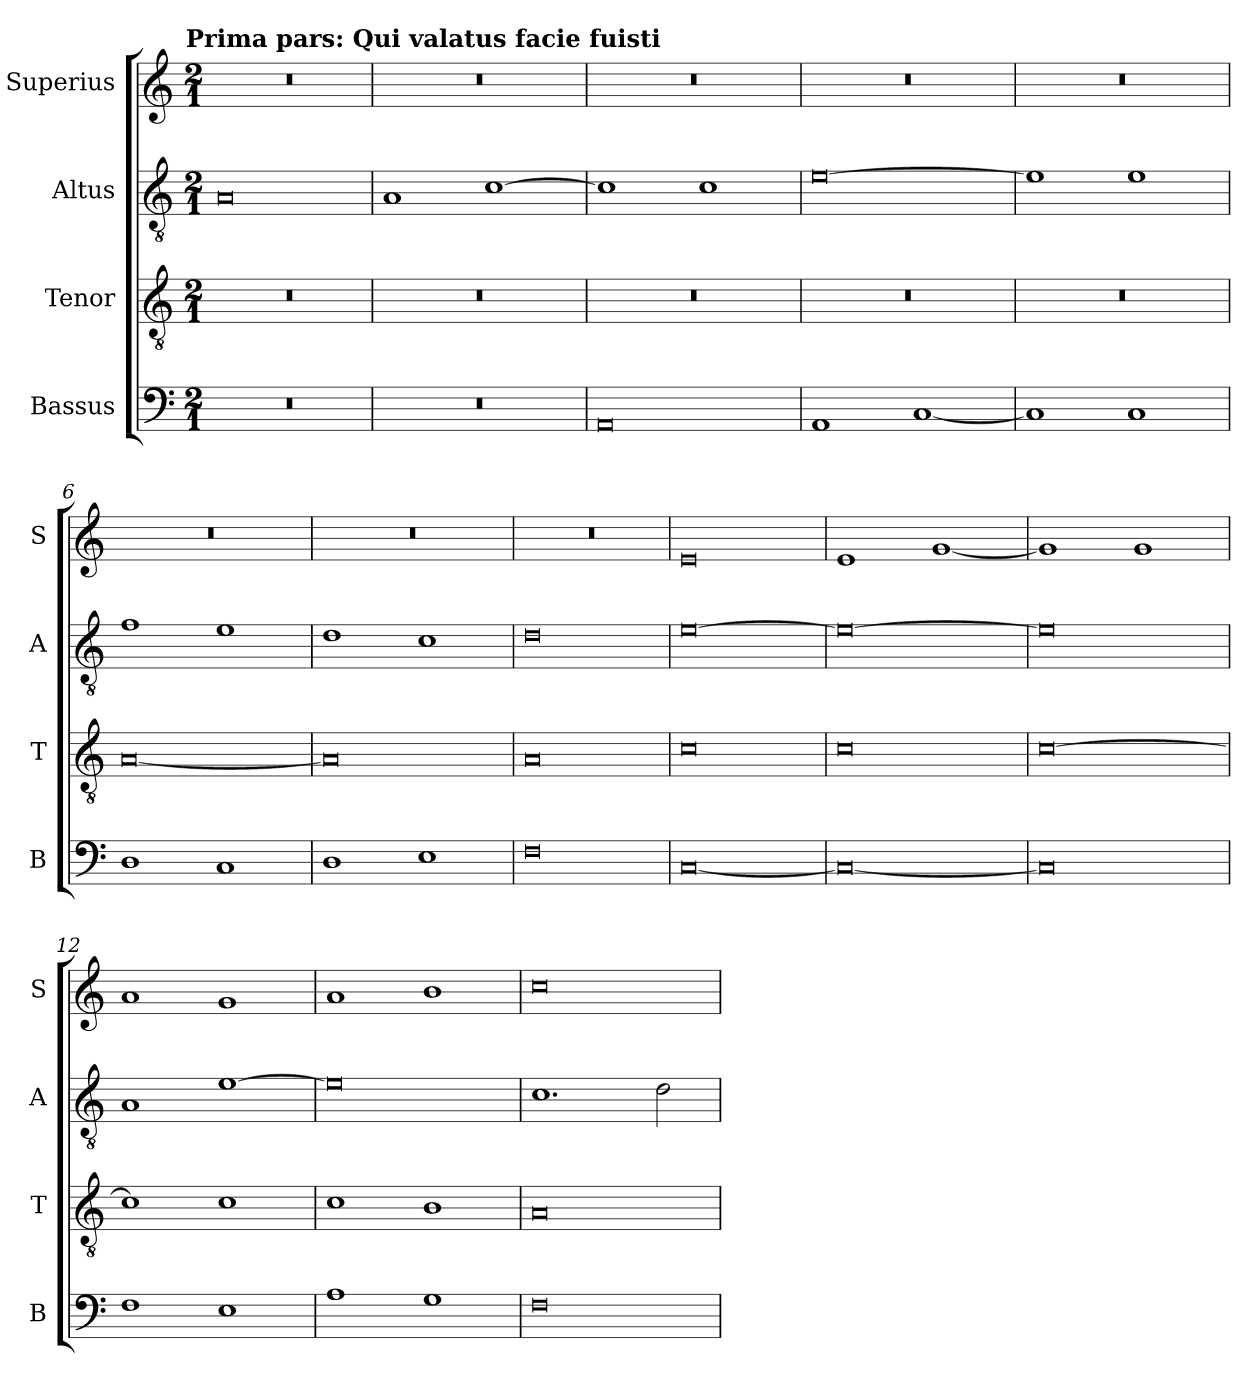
**kern	**kern	**kern	**kern
*part4	*part3	*part2	*part1
*staff4	*staff3	*staff2	*staff1
*I"Bassus	*I"Tenor	*I"Altus	*I"Superius
*I'B	*I'T	*I'A	*I'S
*clefF4	*clefGv2	*clefGv2	*clefG2
*k[]	*k[]	*k[]	*k[]
!!LO:TX:omd:t=Prima pars&colon; Qui valatus facie fuisti
*M2/1	*M2/1	*M2/1	*M2/1
=1	=1	=1	=1
0r	0r	0A	0r
=2	=2	=2	=2
0r	0r	1A	0r
.	.	[1c	.
=3	=3	=3	=3
0AA	0r	1c]	0r
.	.	1c	.
=4	=4	=4	=4
1AA	0r	[0e	0r
[1C	.	.	.
=5	=5	=5	=5
1C]	0r	1e]	0r
1C	.	1e	.
=6	=6	=6	=6
1D	[0A	1f	0r
1C	.	1e	.
=7	=7	=7	=7
1D	0A]	1d	0r
1E	.	1c	.
=8	=8	=8	=8
0F	0A	0d	0r
=9	=9	=9	=9
[0C	0c	[0e	0e
=10	=10	=10	=10
0C_	0c	0e_	1e
.	.	.	[1g
=11	=11	=11	=11
0C]	[0c	0e]	1g]
.	.	.	1g
=12	=12	=12	=12
1F	1c]	1A	1a
1E	1c	[1e	1g
=13	=13	=13	=13
1A	1c	0e]	1a
1G	1B	.	1b
=14	=14	=14	=14
0F	0A	1.c	0cc
.	.	2d\	.
=	=	=	=
*-	*-	*-	*-
